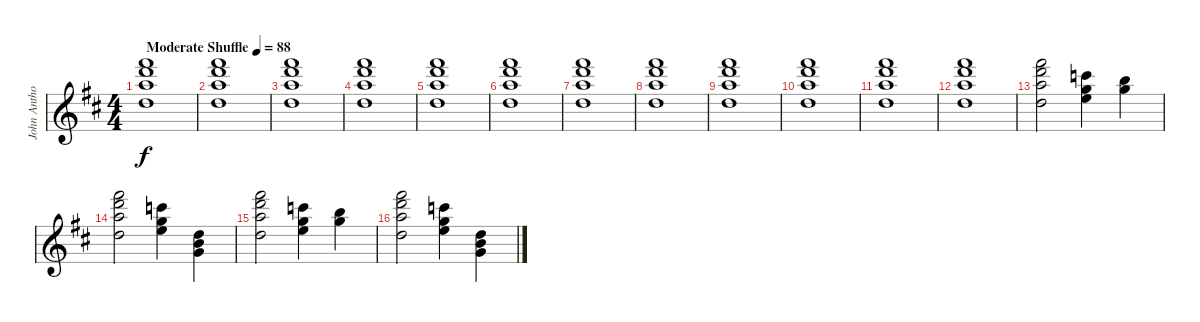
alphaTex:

\track ("John Anthony Keyboards RH" "John Antho") {instrument drawbarorgan}
\staff {score}
\tuning (E4 B3 G3 D3 A2 E2) {hide}
\ts (4 4)
\tempo (88 "Moderate Shuffle")
\clef g2
\ks d
(26.1 27.2 26.3 24.4).1{dy f instrument drawbarorgan} |
(26.1 27.2 26.3 24.4).1 |
(26.1 27.2 26.3 24.4).1 |
(26.1 27.2 26.3 24.4).1 |
(26.1 27.2 26.3 24.4).1 |
(26.1 27.2 26.3 24.4).1 |
(26.1 27.2 26.3 24.4).1 |
(26.1 27.2 26.3 24.4).1 |
(26.1 27.2 26.3 24.4).1 |
(26.1 27.2 26.3 24.4).1 |
(26.1 27.2 26.3 24.4).1 |
(26.1 27.2 26.3 24.4).1 |
(26.1 27.2 26.3 24.4).2{volume 8} (20.1 20.2 21.3).4 (15.1 24.2).4 |
(26.1 27.2 26.3 24.4).2 (20.1 20.2 21.3).4 (3.1 12.2 19.3).4 |
(26.1 27.2 26.3 24.4).2 (20.1 20.2 21.3).4 (15.1 24.2).4 |
(26.1 27.2 26.3 24.4).2 (20.1 20.2 21.3).4 (3.1 12.2 19.3).4
